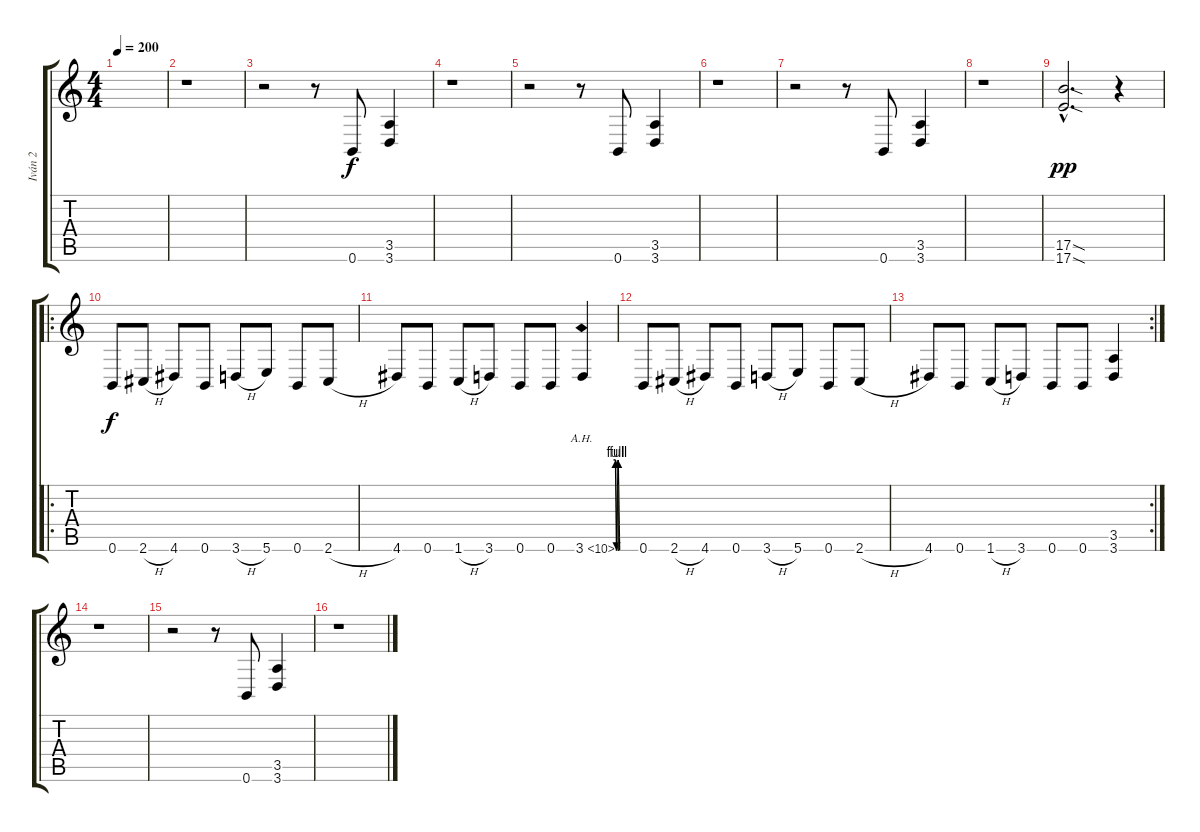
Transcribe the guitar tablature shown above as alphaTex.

\track ("Iván 2" "Iván 2") {instrument distortionguitar}
\staff {score tabs}
\tuning (Db4 Ab3 E3 B2 Gb2 B1) {hide}
\ts (4 4)
\tempo 200
\clef g2
\ks c
|
r.1 |
r.2 r.8 0.6.8 (3.5 3.6).4 |
r.1 |
r.2 r.8 0.6.8 (3.5 3.6).4 |
r.1 |
r.2 r.8 0.6.8 (3.5 3.6).4 |
r.1 |
(17.5{sod hac} 17.6{sod hac}).2{d dy pp} r.4 |
\ro
0.6.8{dy f} 2.6{h}.8 4.6.8 0.6.8 3.6{h}.8 5.6.8 0.6.8 2.6{h}.8 |
4.6.8 0.6.8 1.6{h}.8 3.6.8 0.6.8 0.6.8 3.6{be (custom 0 0 14 4 30 0 40 4 60 4) ah 7}.4{instrument guitarharmonics} |
0.6.8{instrument distortionguitar} 2.6{h}.8 4.6.8 0.6.8 3.6{h}.8 5.6.8 0.6.8 2.6{h}.8 |
\rc 2
4.6.8 0.6.8 1.6{h}.8 3.6.8 0.6.8 0.6.8 (3.5 3.6).4 |
r.1 |
r.2 r.8 0.6.8 (3.5 3.6).4 |
r.1
